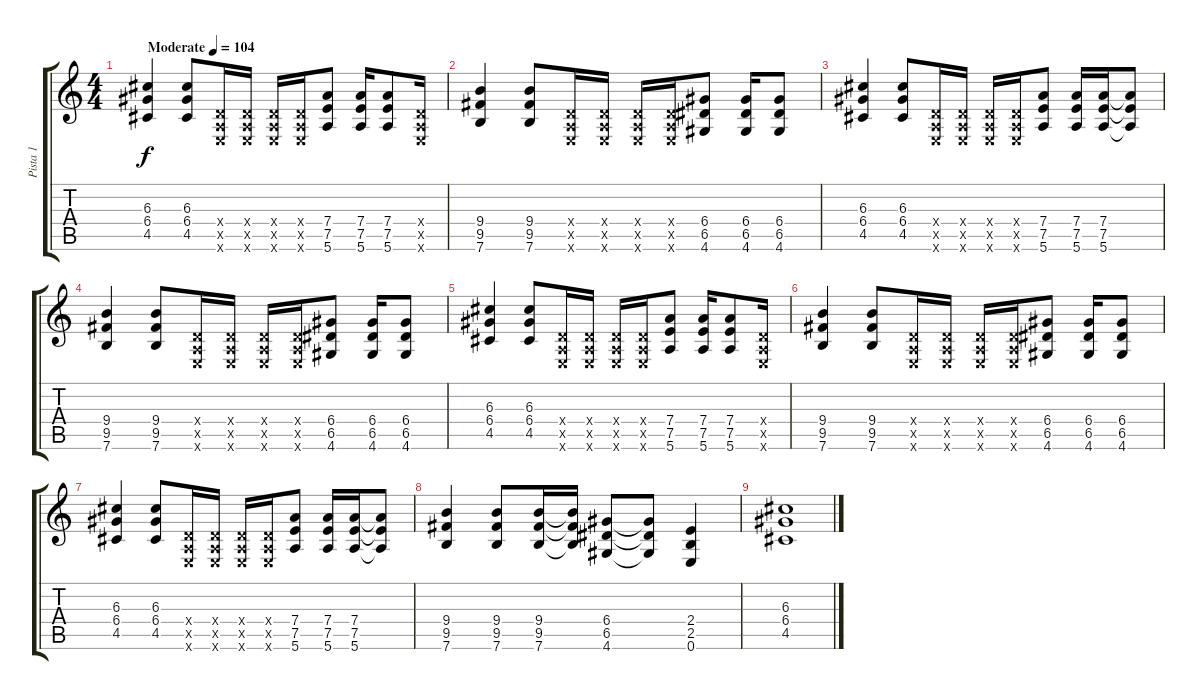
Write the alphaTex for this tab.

\track ("Pista 1" "Pista 1") {instrument distortionguitar}
\staff {score tabs}
\tuning (E4 B3 G3 D3 A2 E2) {hide}
\ts (4 4)
\tempo (104 "Moderate")
\clef g2
\ks c
(6.3 6.4 4.5).4{dy f instrument distortionguitar} (6.3 6.4 4.5).8 (0.4{x} 0.5{x} 0.6{x}).16 (0.4{x} 0.5{x} 0.6{x}).16 (0.4{x} 0.5{x} 0.6{x}).16 (0.4{x} 0.5{x} 0.6{x}).16 (7.4 7.5 5.6).8 (7.4 7.5 5.6).16 (7.4 7.5 5.6).8 (0.4{x} 0.5{x} 0.6{x}).16 |
(9.4 9.5 7.6).4 (9.4 9.5 7.6).8 (0.4{x} 0.5{x} 0.6{x}).16 (0.4{x} 0.5{x} 0.6{x}).16 (0.4{x} 0.5{x} 0.6{x}).16 (0.4{x} 0.5{x} 0.6{x}).16 (6.4 6.5 4.6).8 (6.4 6.5 4.6).16 (6.4 6.5 4.6).8 |
(6.3 6.4 4.5).4 (6.3 6.4 4.5).8 (0.4{x} 0.5{x} 0.6{x}).16 (0.4{x} 0.5{x} 0.6{x}).16 (0.4{x} 0.5{x} 0.6{x}).16 (0.4{x} 0.5{x} 0.6{x}).16 (7.4 7.5 5.6).8 (7.4 7.5 5.6).16 (7.4 7.5 5.6).16 (7.4{t} 7.5{t} 5.6{t}).8 |
(9.4 9.5 7.6).4 (9.4 9.5 7.6).8 (0.4{x} 0.5{x} 0.6{x}).16 (0.4{x} 0.5{x} 0.6{x}).16 (0.4{x} 0.5{x} 0.6{x}).16 (0.4{x} 0.5{x} 0.6{x}).16 (6.4 6.5 4.6).8 (6.4 6.5 4.6).16 (6.4 6.5 4.6).8 |
(6.3 6.4 4.5).4 (6.3 6.4 4.5).8 (0.4{x} 0.5{x} 0.6{x}).16 (0.4{x} 0.5{x} 0.6{x}).16 (0.4{x} 0.5{x} 0.6{x}).16 (0.4{x} 0.5{x} 0.6{x}).16 (7.4 7.5 5.6).8 (7.4 7.5 5.6).16 (7.4 7.5 5.6).8 (0.4{x} 0.5{x} 0.6{x}).16 |
(9.4 9.5 7.6).4 (9.4 9.5 7.6).8 (0.4{x} 0.5{x} 0.6{x}).16 (0.4{x} 0.5{x} 0.6{x}).16 (0.4{x} 0.5{x} 0.6{x}).16 (0.4{x} 0.5{x} 0.6{x}).16 (6.4 6.5 4.6).8 (6.4 6.5 4.6).16 (6.4 6.5 4.6).8 |
(6.3 6.4 4.5).4 (6.3 6.4 4.5).8 (0.4{x} 0.5{x} 0.6{x}).16 (0.4{x} 0.5{x} 0.6{x}).16 (0.4{x} 0.5{x} 0.6{x}).16 (0.4{x} 0.5{x} 0.6{x}).16 (7.4 7.5 5.6).8 (7.4 7.5 5.6).16 (7.4 7.5 5.6).16 (7.4{t} 7.5{t} 5.6{t}).8 |
(9.4 9.5 7.6).4 (9.4 9.5 7.6).8 (9.4 9.5 7.6).16 (9.4{t} 9.5{t} 7.6{t}).16 (6.4 6.5 4.6).8 (6.4{t} 6.5{t} 4.6{t}).8 (2.4 2.5 0.6).4 |
(6.3 6.4 4.5).1
